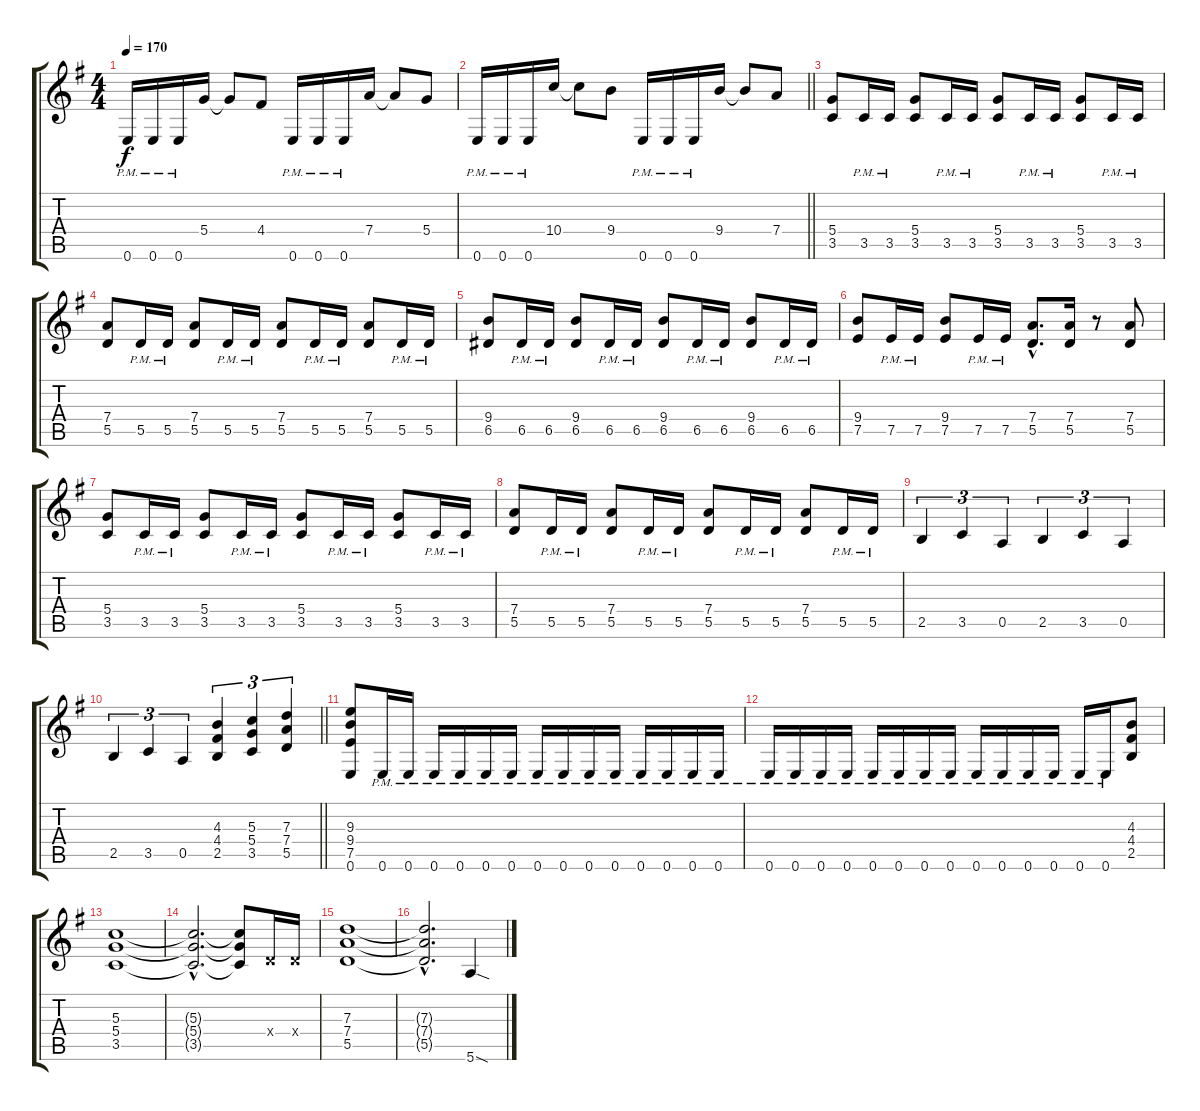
\track "" {instrument distortionguitar}
\staff {score tabs}
\tuning (E4 B3 G3 D3 A2 E2) {hide}
\ts (4 4)
\tempo 170
\clef g2
\ks g
0.6{pm}.16{dy f} 0.6{pm}.16 0.6{pm}.16 5.4.16 5.4{t}.8 4.4.8 0.6{pm}.16 0.6{pm}.16 0.6{pm}.16 7.4.16 7.4{t}.8 5.4.8 |
\barLineRight lightlight
0.6{pm}.16 0.6{pm}.16 0.6{pm}.16 10.4.16 10.4{t}.8 9.4.8 0.6{pm}.16 0.6{pm}.16 0.6{pm}.16 9.4.16 9.4{t}.8 7.4.8 |
(5.4 3.5).8 3.5{pm}.16 3.5{pm}.16 (5.4 3.5).8 3.5{pm}.16 3.5{pm}.16 (5.4 3.5).8 3.5{pm}.16 3.5{pm}.16 (5.4 3.5).8 3.5{pm}.16 3.5{pm}.16 |
(7.4 5.5).8 5.5{pm}.16 5.5{pm}.16 (7.4 5.5).8 5.5{pm}.16 5.5{pm}.16 (7.4 5.5).8 5.5{pm}.16 5.5{pm}.16 (7.4 5.5).8 5.5{pm}.16 5.5{pm}.16 |
(9.4 6.5).8 6.5{pm}.16 6.5{pm}.16 (9.4 6.5).8 6.5{pm}.16 6.5{pm}.16 (9.4 6.5).8 6.5{pm}.16 6.5{pm}.16 (9.4 6.5).8 6.5{pm}.16 6.5{pm}.16 |
(9.4 7.5).8 7.5{pm}.16 7.5{pm}.16 (9.4 7.5).8 7.5{pm}.16 7.5{pm}.16 (7.4{hac} 5.5{hac}).8{d} (7.4 5.5).16 r.8 (7.4 5.5).8 |
(5.4 3.5).8 3.5{pm}.16 3.5{pm}.16 (5.4 3.5).8 3.5{pm}.16 3.5{pm}.16 (5.4 3.5).8 3.5{pm}.16 3.5{pm}.16 (5.4 3.5).8 3.5{pm}.16 3.5{pm}.16 |
(7.4 5.5).8 5.5{pm}.16 5.5{pm}.16 (7.4 5.5).8 5.5{pm}.16 5.5{pm}.16 (7.4 5.5).8 5.5{pm}.16 5.5{pm}.16 (7.4 5.5).8 5.5{pm}.16 5.5{pm}.16 |
2.5.4{tu (3 2)} 3.5.4{tu (3 2)} 0.5.4{tu (3 2)} 2.5.4{tu (3 2)} 3.5.4{tu (3 2)} 0.5.4{tu (3 2)} |
\barLineRight lightlight
2.5.4{tu (3 2)} 3.5.4{tu (3 2)} 0.5.4{tu (3 2)} (4.3 4.4 2.5).4{tu (3 2)} (5.3 5.4 3.5).4{tu (3 2)} (7.3 7.4 5.5).4{tu (3 2)} |
(9.3 9.4 7.5 0.6).8 0.6{pm}.16 0.6{pm}.16 0.6{pm}.16 0.6{pm}.16 0.6{pm}.16 0.6{pm}.16 0.6{pm}.16 0.6{pm}.16 0.6{pm}.16 0.6{pm}.16 0.6{pm}.16 0.6{pm}.16 0.6{pm}.16 0.6{pm}.16 |
0.6{pm}.16 0.6{pm}.16 0.6{pm}.16 0.6{pm}.16 0.6{pm}.16 0.6{pm}.16 0.6{pm}.16 0.6{pm}.16 0.6{pm}.16 0.6{pm}.16 0.6{pm}.16 0.6{pm}.16 0.6{pm}.16 0.6{pm}.16 (4.3 4.4 2.5).8 |
(5.3 5.4 3.5).1 |
(5.3{hac t} 5.4{hac t} 3.5{hac t}).2{d} (5.3{t} 5.4{t} 3.5{t}).8 0.4{x}.16 0.4{x}.16 |
(7.3 7.4 5.5).1 |
(7.3{hac t} 7.4{hac t} 5.5{hac t}).2{d} 5.6{sod}.4
